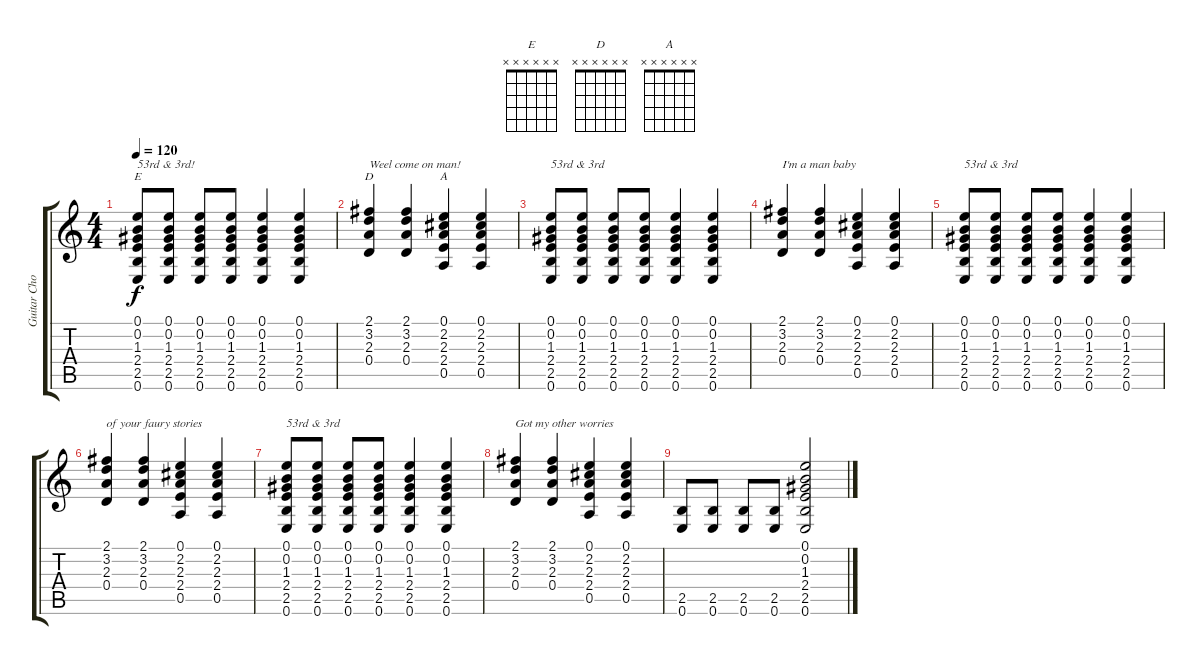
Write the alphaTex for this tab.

\track ("Guitar Chords" "Guitar Cho") {instrument distortionguitar}
\staff {score tabs}
\tuning (E4 B3 G3 D3 A2 E2) {hide}
\chord ("E" x x x x x x) {firstfret 0}
\chord ("D" x x x x x x) {firstfret 0}
\chord ("A" x x x x x x) {firstfret 0}
\ts (4 4)
\tempo 120
\clef g2
\ks c
(0.1 0.2 1.3 2.4 2.5 0.6).8{ch "E" txt "53rd & 3rd!" dy f} (0.1 0.2 1.3 2.4 2.5 0.6).8 (0.1 0.2 1.3 2.4 2.5 0.6).8 (0.1 0.2 1.3 2.4 2.5 0.6).8 (0.1 0.2 1.3 2.4 2.5 0.6).4 (0.1 0.2 1.3 2.4 2.5 0.6).4 |
(2.1 3.2 2.3 0.4).4{ch "D" txt "Weel come on man!"} (2.1 3.2 2.3 0.4).4 (0.1 2.2 2.3 2.4 0.5).4{ch "A"} (0.1 2.2 2.3 2.4 0.5).4 |
(0.1 0.2 1.3 2.4 2.5 0.6).8{txt "53rd & 3rd"} (0.1 0.2 1.3 2.4 2.5 0.6).8 (0.1 0.2 1.3 2.4 2.5 0.6).8 (0.1 0.2 1.3 2.4 2.5 0.6).8 (0.1 0.2 1.3 2.4 2.5 0.6).4 (0.1 0.2 1.3 2.4 2.5 0.6).4 |
(2.1 3.2 2.3 0.4).4{txt "I'm a man baby"} (2.1 3.2 2.3 0.4).4 (0.1 2.2 2.3 2.4 0.5).4 (0.1 2.2 2.3 2.4 0.5).4 |
(0.1 0.2 1.3 2.4 2.5 0.6).8{txt "53rd & 3rd"} (0.1 0.2 1.3 2.4 2.5 0.6).8 (0.1 0.2 1.3 2.4 2.5 0.6).8 (0.1 0.2 1.3 2.4 2.5 0.6).8 (0.1 0.2 1.3 2.4 2.5 0.6).4 (0.1 0.2 1.3 2.4 2.5 0.6).4 |
(2.1 3.2 2.3 0.4).4{txt "of your faury stories"} (2.1 3.2 2.3 0.4).4 (0.1 2.2 2.3 2.4 0.5).4 (0.1 2.2 2.3 2.4 0.5).4 |
(0.1 0.2 1.3 2.4 2.5 0.6).8{txt "53rd & 3rd"} (0.1 0.2 1.3 2.4 2.5 0.6).8 (0.1 0.2 1.3 2.4 2.5 0.6).8 (0.1 0.2 1.3 2.4 2.5 0.6).8 (0.1 0.2 1.3 2.4 2.5 0.6).4 (0.1 0.2 1.3 2.4 2.5 0.6).4 |
(2.1 3.2 2.3 0.4).4{txt "Got my other worries"} (2.1 3.2 2.3 0.4).4 (0.1 2.2 2.3 2.4 0.5).4 (0.1 2.2 2.3 2.4 0.5).4 |
(2.5 0.6).8 (2.5 0.6).8 (2.5 0.6).8 (2.5 0.6).8 (0.1 0.2 1.3 2.4 2.5 0.6).2
